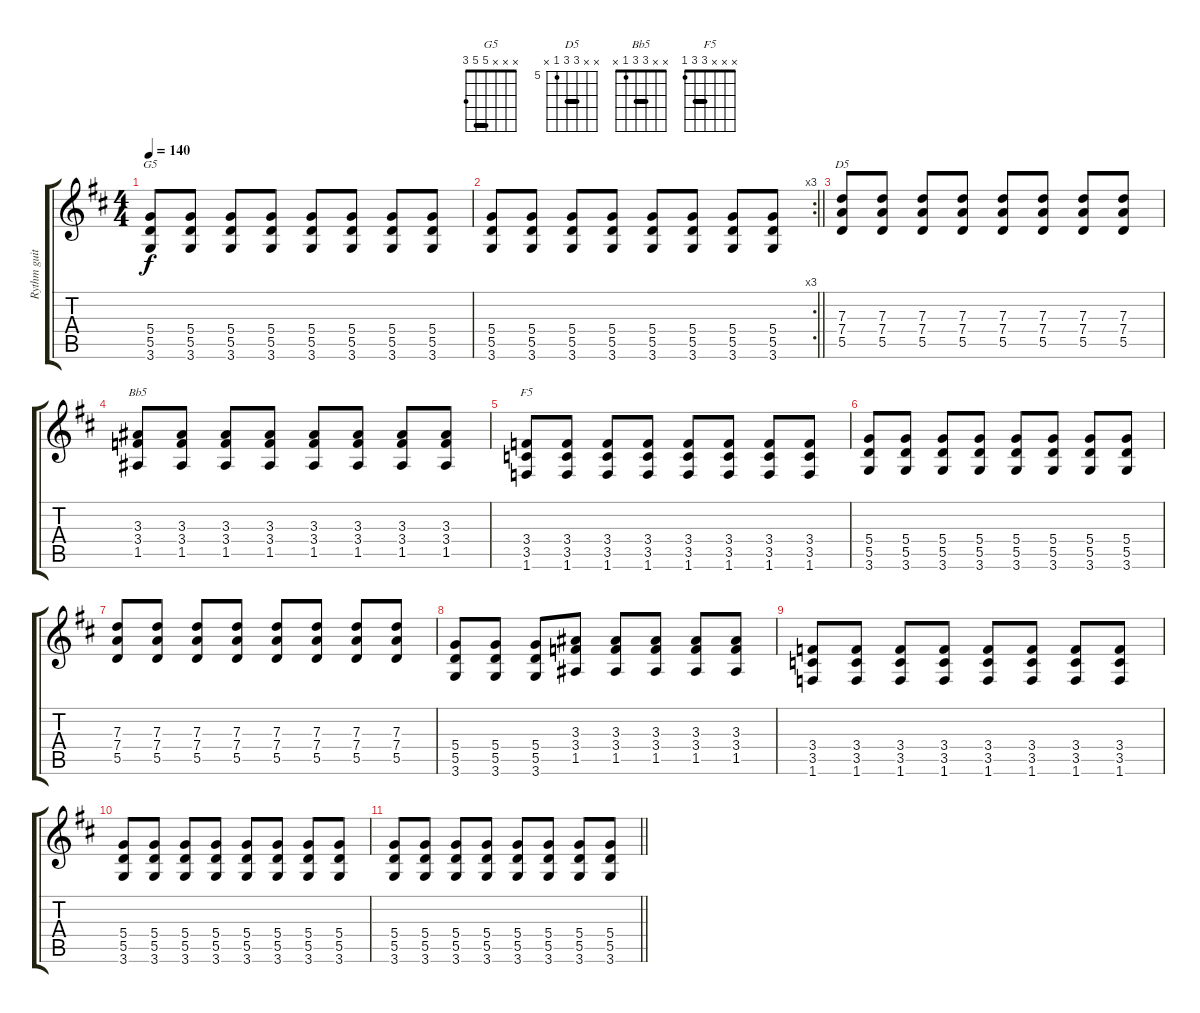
\track ("Rythm guitar (Jesper Binzer)" "Rythm guit") {instrument overdrivenguitar}
\staff {score tabs}
\tuning (E4 B3 G3 D3 A2 E2) {hide}
\chord ("G5" x x x 5 5 3) {barre 5}
\chord ("D5" x x 7 7 5 x) {firstfret 5 barre 7}
\chord ("Bb5" x x 3 3 1 x) {barre 3}
\chord ("F5" x x x 3 3 1) {barre 3}
\ts (4 4)
\tempo 140
\clef g2
\ks d
(5.4 5.5 3.6).8{ch "G5" dy f} (5.4 5.5 3.6).8 (5.4 5.5 3.6).8 (5.4 5.5 3.6).8 (5.4 5.5 3.6).8 (5.4 5.5 3.6).8 (5.4 5.5 3.6).8 (5.4 5.5 3.6).8 |
\rc 3
\barLineRight lightlight
(5.4 5.5 3.6).8 (5.4 5.5 3.6).8 (5.4 5.5 3.6).8 (5.4 5.5 3.6).8 (5.4 5.5 3.6).8 (5.4 5.5 3.6).8 (5.4 5.5 3.6).8 (5.4 5.5 3.6).8 |
(7.3 7.4 5.5).8{ch "D5"} (7.3 7.4 5.5).8 (7.3 7.4 5.5).8 (7.3 7.4 5.5).8 (7.3 7.4 5.5).8 (7.3 7.4 5.5).8 (7.3 7.4 5.5).8 (7.3 7.4 5.5).8 |
(3.3 3.4 1.5).8{ch "Bb5"} (3.3 3.4 1.5).8 (3.3 3.4 1.5).8 (3.3 3.4 1.5).8 (3.3 3.4 1.5).8 (3.3 3.4 1.5).8 (3.3 3.4 1.5).8 (3.3 3.4 1.5).8 |
(3.4 3.5 1.6).8{ch "F5"} (3.4 3.5 1.6).8 (3.4 3.5 1.6).8 (3.4 3.5 1.6).8 (3.4 3.5 1.6).8 (3.4 3.5 1.6).8 (3.4 3.5 1.6).8 (3.4 3.5 1.6).8 |
(5.4 5.5 3.6).8 (5.4 5.5 3.6).8 (5.4 5.5 3.6).8 (5.4 5.5 3.6).8 (5.4 5.5 3.6).8 (5.4 5.5 3.6).8 (5.4 5.5 3.6).8 (5.4 5.5 3.6).8 |
(7.3 7.4 5.5).8 (7.3 7.4 5.5).8 (7.3 7.4 5.5).8 (7.3 7.4 5.5).8 (7.3 7.4 5.5).8 (7.3 7.4 5.5).8 (7.3 7.4 5.5).8 (7.3 7.4 5.5).8 |
(5.4 5.5 3.6).8 (5.4 5.5 3.6).8 (5.4 5.5 3.6).8 (3.3 3.4 1.5).8 (3.3 3.4 1.5).8 (3.3 3.4 1.5).8 (3.3 3.4 1.5).8 (3.3 3.4 1.5).8 |
(3.4 3.5 1.6).8{volume 0} (3.4 3.5 1.6).8 (3.4 3.5 1.6).8 (3.4 3.5 1.6).8 (3.4 3.5 1.6).8 (3.4 3.5 1.6).8 (3.4 3.5 1.6).8 (3.4 3.5 1.6).8 |
(5.4 5.5 3.6).8 (5.4 5.5 3.6).8 (5.4 5.5 3.6).8 (5.4 5.5 3.6).8 (5.4 5.5 3.6).8 (5.4 5.5 3.6).8 (5.4 5.5 3.6).8 (5.4 5.5 3.6).8 |
\barLineRight lightlight
(5.4 5.5 3.6).8 (5.4 5.5 3.6).8 (5.4 5.5 3.6).8 (5.4 5.5 3.6).8 (5.4 5.5 3.6).8 (5.4 5.5 3.6).8 (5.4 5.5 3.6).8 (5.4 5.5 3.6).8
